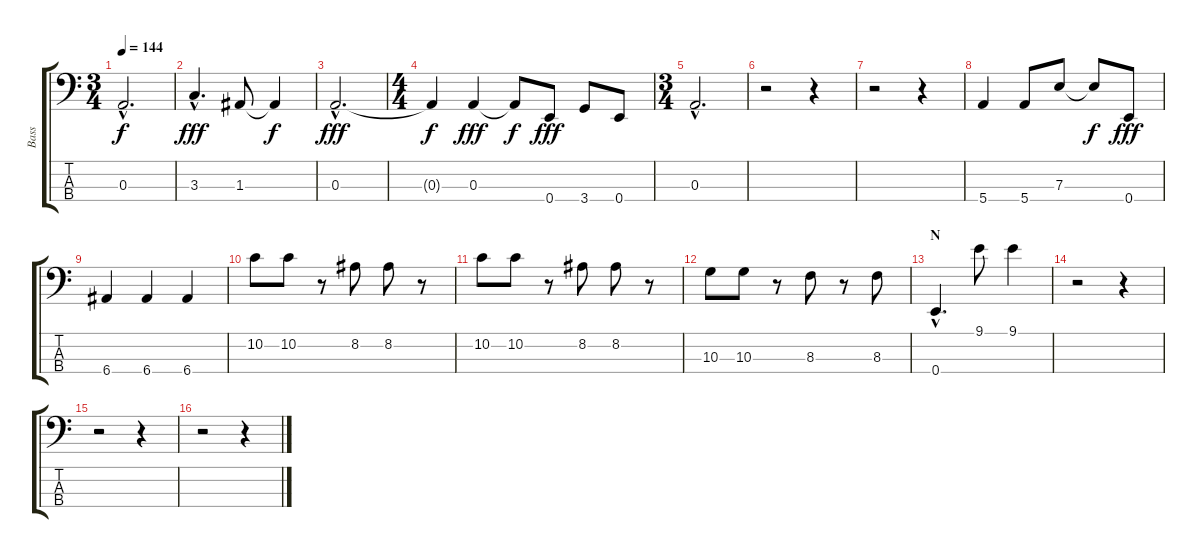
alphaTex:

\track ("Bass" "Bass") {instrument electricbassfinger}
\staff {score tabs}
\tuning (G2 D2 A1 E1) {hide}
\ts (3 4)
\tempo 144
\clef f4
\ks c
0.3{hac t}.2{d dy f} |
3.3{hac}.4{d dy fff} 1.3.8 1.3{t}.4{dy f} |
0.3{hac}.2{d dy fff} |
\ts (4 4)
0.3{t}.4{dy f} 0.3.4{dy fff} 0.3{t}.8{dy f} 0.4.8{dy fff} 3.4.8 0.4.8 |
\ts (3 4)
0.3{hac}.2{d} |
r.2 r.4 |
r.2 r.4 |
5.4.4 5.4.8 7.3.8 7.3{t}.8{dy f} 0.4.8{dy fff} |
6.4.4 6.4.4 6.4.4 |
10.2.8 10.2.8 r.8 8.2.8 8.2.8 r.8 |
10.2.8 10.2.8 r.8 8.2.8 8.2.8 r.8 |
10.3.8 10.3.8 r.8 8.3.8 r.8 8.3.8 |
\section ("" "N")
0.4{hac}.4{d} 9.1.8 9.1.4 |
r.2 r.4 |
r.2 r.4 |
r.2 r.4
